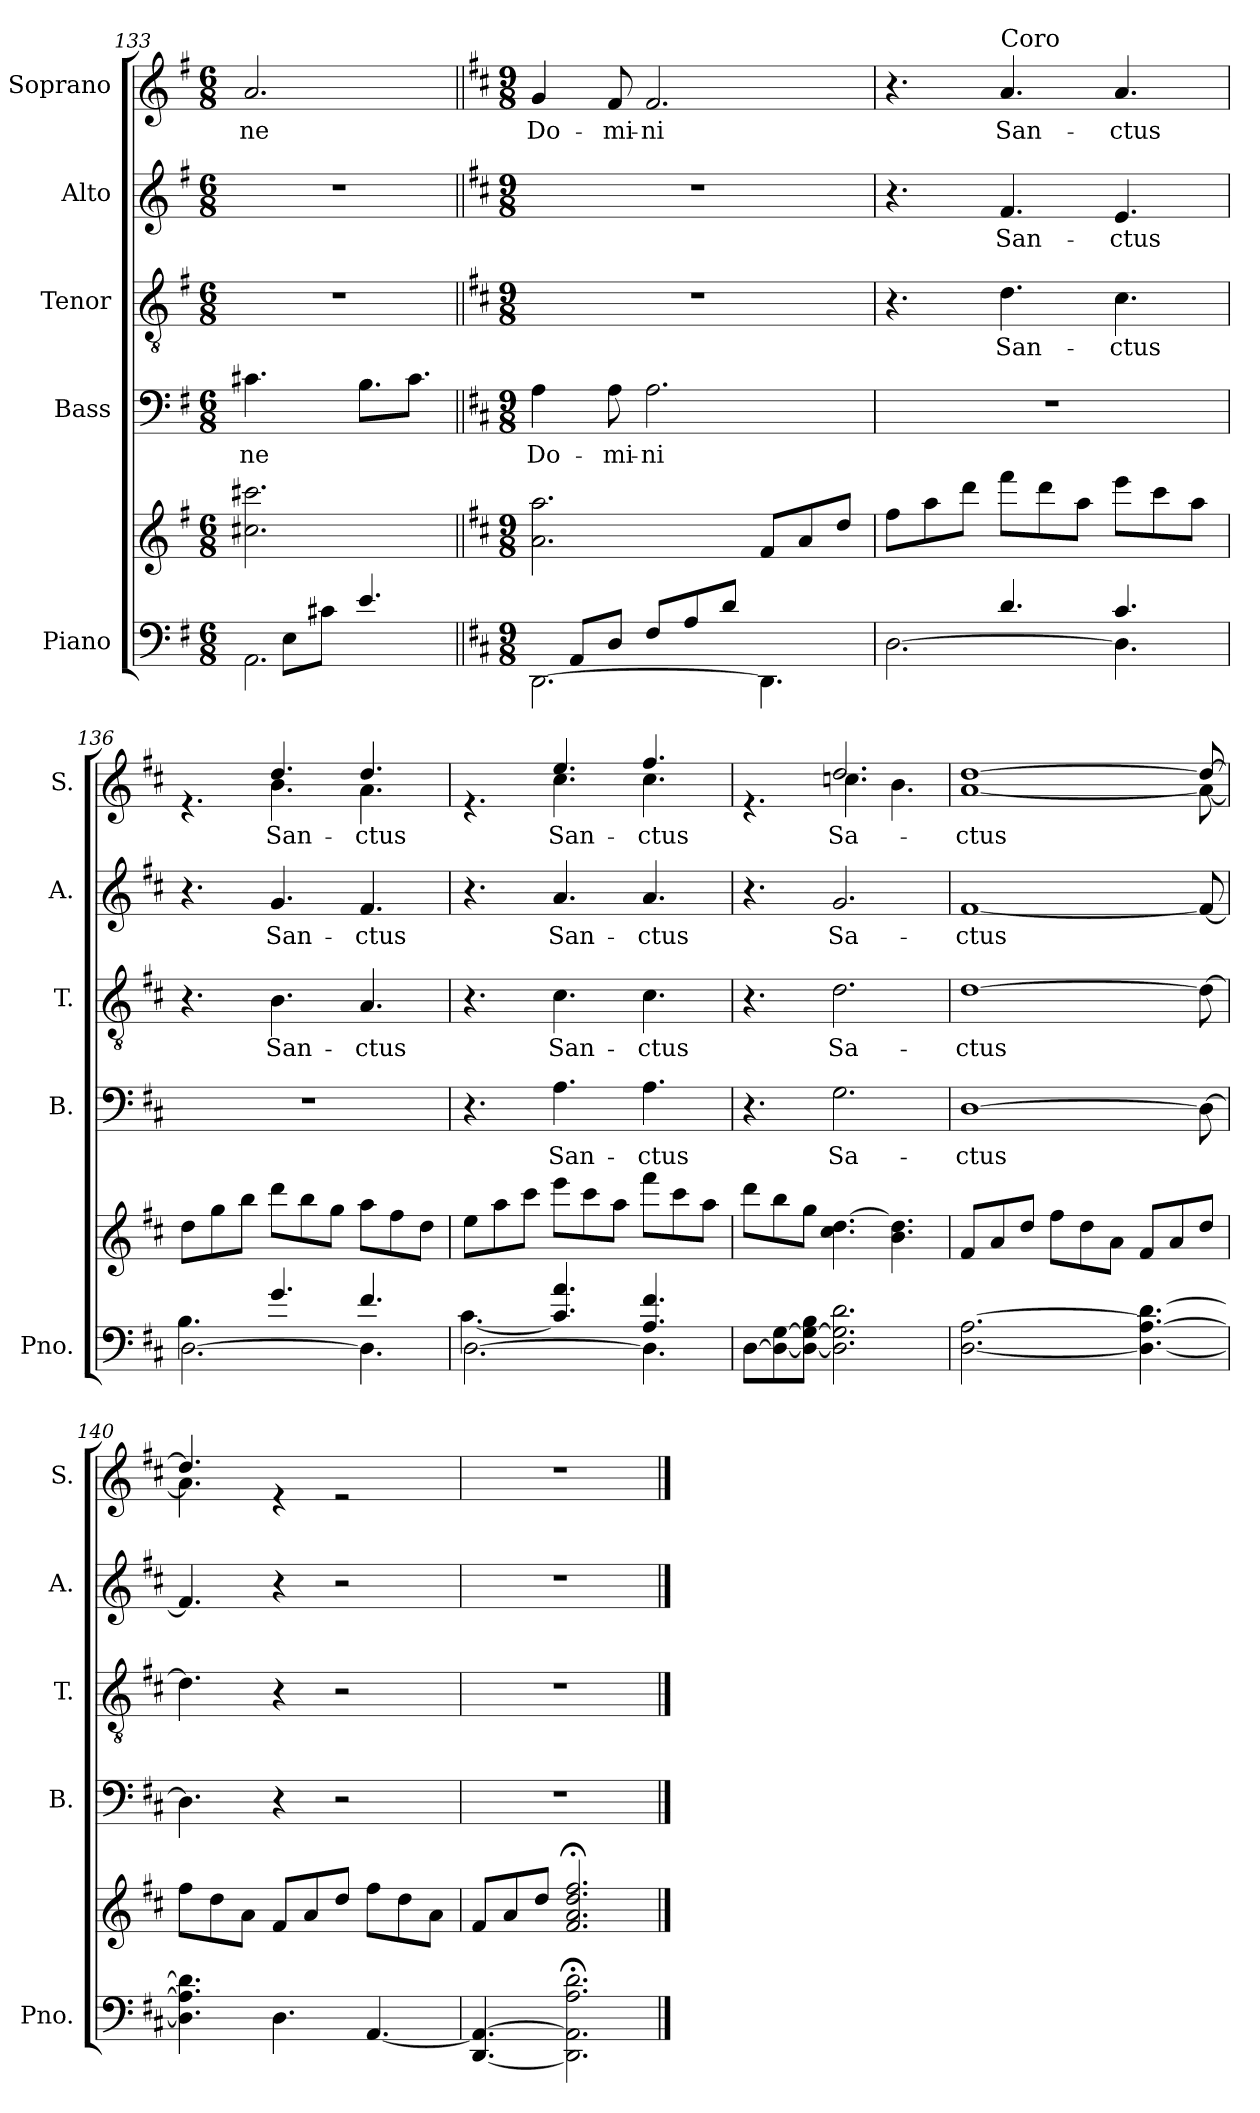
**kern	**kern	**kern	**text	**kern	**text	**kern	**text	**kern	**text
*part5	*part5	*part4	*part4	*part3	*part3	*part2	*part2	*part1	*part1
*staff6	*staff5	*staff4	*staff4	*staff3	*staff3	*staff2	*staff2	*staff1	*staff1
*I"Piano	*	*I"Bass	*	*I"Tenor	*	*I"Alto	*	*I"Soprano	*
*I'Pno.	*	*I'B.	*	*I'T.	*	*I'A.	*	*I'S.	*
!!LO:LB:g=z
*clefF4	*clefG2	*clefF4	*	*clefGv2	*	*clefG2	*	*clefG2	*
*k[f#]	*k[f#]	*k[f#]	*	*k[f#]	*	*k[f#]	*	*k[f#]	*
*M6/8	*M6/8	*M6/8	*	*M6/8	*	*M6/8	*	*M6/8	*
=133	=133	=133	=133	=133	=133	=133	=133	=133	=133
*^	*	*	*	*	*	*	*	*	*
!	!	!	!	!LO:LY:b	!	!	!	!	!	!LO:LY:b
2.AA\	8ryy	2.cc#X\ 2.ccc#X\	4.c#X\	-ne	2.r	.	2.r	.	2.a/	-ne
.	8E\L	.	.	.	.	.	.	.	.	.
.	8c#X\J	.	.	.	.	.	.	.	.	.
.	4.e/	.	8.B\L	.	.	.	.	.	.	.
.	.	.	8.c#\J	.	.	.	.	.	.	.
=134||	=134||	=134||	=134||	=134||	=134||	=134||	=134||	=134||	=134||	=134||
*k[f#c#]	*	*k[f#c#]	*k[f#c#]	*	*k[f#c#]	*	*k[f#c#]	*	*k[f#c#]	*
*M9/8	*	*M9/8	*M9/8	*	*M9/8	*	*M9/8	*	*M9/8	*
!	!	!	!	!LO:LY:b	!	!	!	!	!	!LO:LY:b
[2.DD\	8ryy	2.a\ 2.aa\	4A\	Do-	8%9r	.	8%9r	.	4g/	Do-
.	8AA/L	.	.	.	.	.	.	.	.	.
!	!	!	!	!LO:LY:b	!	!	!	!	!	!LO:LY:b
.	8D/J	.	8A\	-mi-	.	.	.	.	8f#/	-mi-
!	!	!	!	!LO:LY:b	!	!	!	!	!	!LO:LY:b
.	8F#/L	.	2.A\	-ni	.	.	.	.	2.f#/	-ni
.	8A/	.	.	.	.	.	.	.	.	.
.	8d/J	.	.	.	.	.	.	.	.	.
4.DD\]	4.ryy	8f#/L	.	.	.	.	.	.	.	.
.	.	8a/	.	.	.	.	.	.	.	.
.	.	8dd/J	.	.	.	.	.	.	.	.
=135	=135	=135	=135	=135	=135	=135	=135	=135	=135	=135
[2.D\	4.ryy	8ff#\L	8%9r	.	4.r	.	4.r	.	4.r	.
.	.	8aa\	.	.	.	.	.	.	.	.
.	.	8ddd\J	.	.	.	.	.	.	.	.
!	!	!	!	!	!	!	!	!	!LO:TX:a:t=Coro	!
!	!	!	!	!	!	!LO:LY:b	!	!LO:LY:b	!	!LO:LY:b
.	4.d/	8fff#\L	.	.	4.d\	San-	4.f#/	San-	4.a/	San-
.	.	8ddd\	.	.	.	.	.	.	.	.
.	.	8aa\J	.	.	.	.	.	.	.	.
!	!	!	!	!	!	!LO:LY:b	!	!LO:LY:b	!	!LO:LY:b
4.D\]	4.c#/	8eee\L	.	.	4.c#\	-ctus	4.e/	-ctus	4.a/	-ctus
.	.	8ccc#\	.	.	.	.	.	.	.	.
.	.	8aa\J	.	.	.	.	.	.	.	.
=136	=136	=136	=136	=136	=136	=136	=136	=136	=136	=136
*	*	*	*	*	*	*	*	*	*^	*
[2.D\	4.B\	8dd\L	8%9r	.	4.r	.	4.r	.	4.re	4.ryy	.
.	.	8gg\	.	.	.	.	.	.	.	.	.
.	.	8bb\J	.	.	.	.	.	.	.	.	.
!	!	!	!	!	!	!LO:LY:b	!	!LO:LY:b	!	!	!LO:LY:b
.	4.g/	8ddd\L	.	.	4.B\	San-	4.g/	San-	4.dd/	4.b\	San-
.	.	8bb\	.	.	.	.	.	.	.	.	.
.	.	8gg\J	.	.	.	.	.	.	.	.	.
!	!	!	!	!	!	!LO:LY:b	!	!LO:LY:b	!	!	!LO:LY:b
4.D\]	4.f#/	8aa\L	.	.	4.A/	-ctus	4.f#/	-ctus	4.dd/	4.a\	-ctus
.	.	8ff#\	.	.	.	.	.	.	.	.	.
.	.	8dd\J	.	.	.	.	.	.	.	.	.
!!LO:PB:g=z	!!
=137	=137	=137	=137	=137	=137	=137	=137	=137	=137	=137	=137
[2.D\	[4.c#\	8ee\L	4.r	.	4.r	.	4.r	.	4.re	4.ryy	.
.	.	8aa\	.	.	.	.	.	.	.	.	.
.	.	8ccc#\J	.	.	.	.	.	.	.	.	.
!	!	!	!	!LO:LY:b	!	!LO:LY:b	!	!LO:LY:b	!	!	!LO:LY:b
.	4.c#/] 4.a/	8eee\L	4.A\	San-	4.c#\	San-	4.a/	San-	4.ee/	4.cc#\	San-
.	.	8ccc#\	.	.	.	.	.	.	.	.	.
.	.	8aa\J	.	.	.	.	.	.	.	.	.
!	!	!	!	!LO:LY:b	!	!LO:LY:b	!	!LO:LY:b	!	!	!LO:LY:b
4.D\]	4.A/ 4.f#/	8fff#\L	4.A\	-ctus	4.c#\	-ctus	4.a/	-ctus	4.ff#/	4.cc#\	-ctus
.	.	8ccc#\	.	.	.	.	.	.	.	.	.
.	.	8aa\J	.	.	.	.	.	.	.	.	.
*v	*v	*	*	*	*	*	*	*	*	*	*
=138	=138	=138	=138	=138	=138	=138	=138	=138	=138	=138
[8D\L	8ddd\L	4.r	.	4.r	.	4.r	.	4.re	4.ryy	.
8D\_ [8G\	8bb\	.	.	.	.	.	.	.	.	.
8D\_ 8G\_ 8B\J	8gg\J	.	.	.	.	.	.	.	.	.
!	!	!	!LO:LY:b	!	!LO:LY:b	!	!LO:LY:b	!	!	!LO:LY:b
2.D\] 2.G\] 2.d\	4.cc#\ [4.dd\	2.G\	Sa-	2.d\	Sa-	2.g/	Sa-	2.dd/	4.ccn\	Sa-
.	4.b\ 4.dd\]	.	.	.	.	.	.	.	4.b\	.
=139	=139	=139	=139	=139	=139	=139	=139	=139	=139	=139
!	!	!	!LO:LY:b	!	!LO:LY:b	!	!LO:LY:b	!	!	!LO:LY:b
[2.D\ [2.A\	8f#/L	[1D	-ctus	[1d	-ctus	[1f#	-ctus	[1dd	[1a	-ctus
.	8a/	.	.	.	.	.	.	.	.	.
.	8dd/J	.	.	.	.	.	.	.	.	.
.	8ff#\L	.	.	.	.	.	.	.	.	.
.	8dd\	.	.	.	.	.	.	.	.	.
.	8a\J	.	.	.	.	.	.	.	.	.
4.D\_ 4.A\_ [4.d\	8f#/L	.	.	.	.	.	.	.	.	.
.	8a/	.	.	.	.	.	.	.	.	.
.	8dd/J	8D\_	.	8d\_	.	8f#/_	.	8dd/_	8a\_	.
=140	=140	=140	=140	=140	=140	=140	=140	=140	=140	=140
4.D\] 4.A\] 4.d\]	8ff#\L	4.D\]	.	4.d\]	.	4.f#/]	.	4.dd/]	4.a\]	.
.	8dd\	.	.	.	.	.	.	.	.	.
.	8a\J	.	.	.	.	.	.	.	.	.
4.D\	8f#/L	4r	.	4r	.	4r	.	4re	2.ryy	.
.	8a/	.	.	.	.	.	.	.	.	.
.	8dd/J	2r	.	2r	.	2r	.	2re	.	.
[4.AA/	8ff#\L	.	.	.	.	.	.	.	.	.
.	8dd\	.	.	.	.	.	.	.	.	.
.	8a\J	.	.	.	.	.	.	.	.	.
*	*	*	*	*	*	*	*	*v	*v	*
=141	=141	=141	=141	=141	=141	=141	=141	=141	=141
[4.DD/ 4.AA/_	8f#/L	8%9r	.	8%9r	.	8%9r	.	8%9r	.
.	8a/	.	.	.	.	.	.	.	.
.	8dd/J	.	.	.	.	.	.	.	.
2.DD\];< 2.AA\];< 2.A\;< 2.d\;<	2.f#/;< 2.a/;< 2.dd/;< 2.ff#/;<	.	.	.	.	.	.	.	.
==	==	==	==	==	==	==	==	==	==
*-	*-	*-	*-	*-	*-	*-	*-	*-	*-
